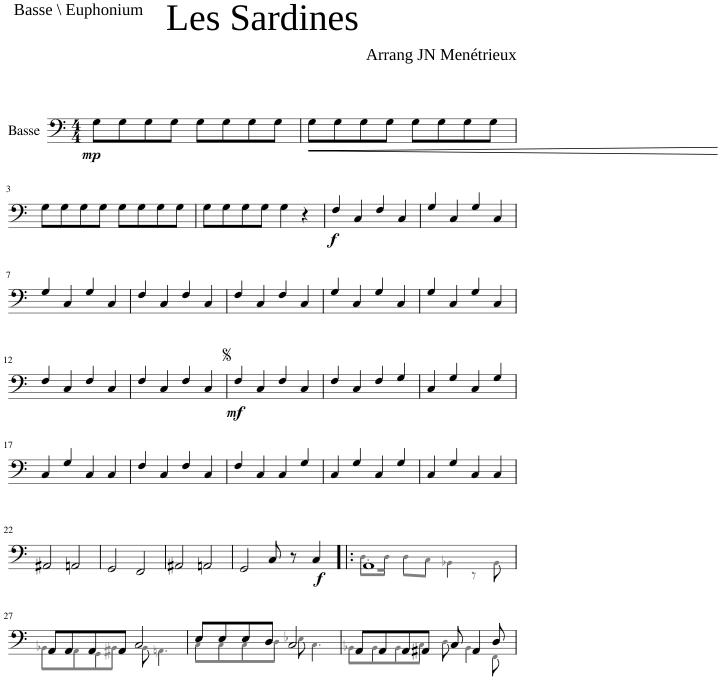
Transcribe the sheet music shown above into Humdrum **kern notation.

**kern	**dynam
*part1	*part1
*staff1	*staff1
*I"Basse	*
*clefF4	*
*k[]	*
*M4/4	*
=1	=1
!	!LO:DY:b
8G\L	mp
8G\	.
8G\	.
8G\J	.
8G\L	.
8G\	.
8G\	.
8G\J	.
=2	=2
!	!LO:HP:b
8G\L	<
8G\	.
8G\	.
8G\J	.
8G\L	.
8G\	.
8G\	.
8G\J	.
.	[
!!LO:LB:g=z
=3	=3
8G\L	.
8G\	.
8G\	.
8G\J	.
8G\L	.
8G\	.
8G\	.
8G\J	.
=4	=4
8G\L	.
8G\	.
8G\	.
8G\J	.
4G\	.
4r	.
=5	=5
!	!LO:DY:b
4F/	f
4C/	.
4F/	.
4C/	.
=6	=6
4G/	.
4C/	.
4G/	.
4C/	.
!!LO:LB:g=z
=7	=7
4G/	.
4C/	.
4G/	.
4C/	.
=8	=8
4F/	.
4C/	.
4F/	.
4C/	.
=9	=9
4F/	.
4C/	.
4F/	.
4C/	.
=10	=10
4G/	.
4C/	.
4G/	.
4C/	.
=11	=11
4G/	.
4C/	.
4G/	.
4C/	.
!!LO:LB:g=z
=12	=12
4F/	.
4C/	.
4F/	.
4C/	.
=13	=13
4F/	.
4C/	.
4F/	.
4C/	.
=14	=14
!	!LO:DY:b
4F/	mf
4C/	.
4F/	.
4C/	.
=15	=15
4F/	.
4C/	.
4F/	.
4G/	.
=16	=16
4C/	.
4G/	.
4C/	.
4G/	.
!!LO:LB:g=z
=17	=17
4C/	.
4G/	.
4C/	.
4C/	.
=18	=18
4F/	.
4C/	.
4F/	.
4C/	.
=19	=19
4F/	.
4C/	.
4C/	.
4G/	.
=20	=20
4C/	.
4G/	.
4C/	.
4G/	.
=21	=21
4C/	.
4G/	.
4C/	.
4C/	.
!!LO:LB:g=z
=22	=22
2AA#X/	.
2AAn/	.
=23	=23
2GG/	.
2FF/	.
=24	=24
2AA#X/	.
2AAn/	.
=25	=25
2GG/	.
8C/	.
8r	.
!	!LO:DY:b
4C/	f
=26!|:	=26!|:
*^	*
1AA	8.D!i\L	.
.	16D!i\Jk	.
.	8D!i\L	.
.	8C!i\J	.
.	4BB-X!i\	.
.	8r	.
.	8BB-!i\	.
!!LO:LB:g=z	!!
=27	=27	=27
8AA/L	8BB-X!i\L	.
8AA/	8AA!i\	.
8AA/	8GG!i\	.
8AA#X/J	8BB-!i\J	.
2C/	8BB-!i\	.
.	4.AAn!i\	.
=28	=28	=28
8E/L	8C!i\L	.
8E/	8C!i\	.
8E/	8C!i\	.
8D/J	8D!i\J	.
2C/	8E-X!i\	.
.	4.C!i\	.
=29	=29	=29
8AA/L	8BB-X!i\L	.
8AA/	8BB-!i\	.
8AA/	8BB-!i\	.
8AA#X/J	8C!i\J	.
8C/	8D!i\	.
4AA#/	4BB-!i\	.
8D/	8FF!i\	.
*v	*v	*
=	=
*-	*-
